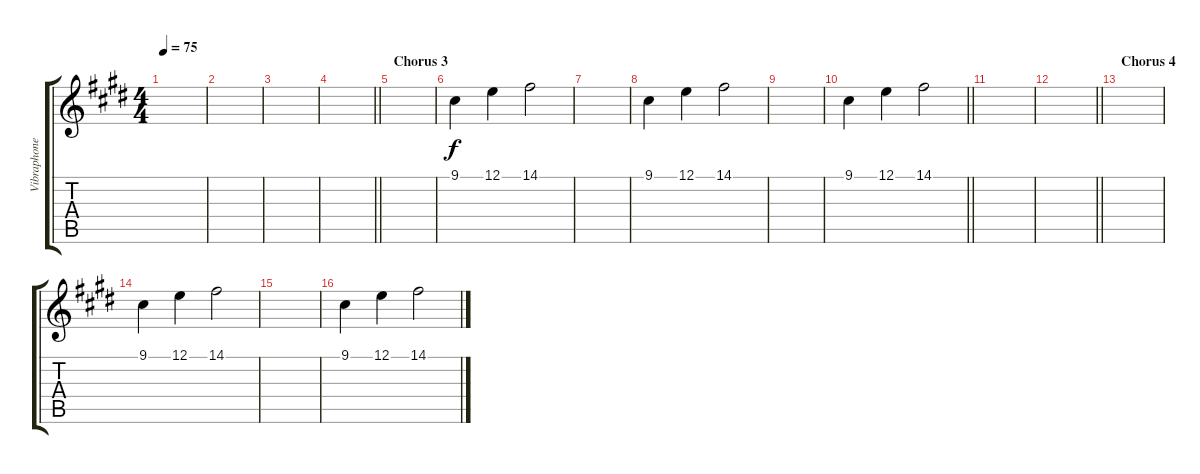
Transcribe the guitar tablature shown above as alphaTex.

\track ("Vibraphone" "Vibraphone") {instrument vibraphone}
\staff {score tabs}
\tuning (E4 B3 G3 D3 A2 E2) {hide}
\ts (4 4)
\tempo 75
\clef g2
\ks e
|
|
|
\barLineRight lightlight
|
\section ("" "Chorus 3")
|
9.1.4 12.1.4 14.1.2 |
|
9.1.4 12.1.4 14.1.2 |
|
\barLineRight lightlight
9.1.4 12.1.4 14.1.2 |
|
\barLineRight lightlight
|
\section ("" "Chorus 4")
|
9.1.4 12.1.4 14.1.2 |
|
9.1.4 12.1.4 14.1.2
